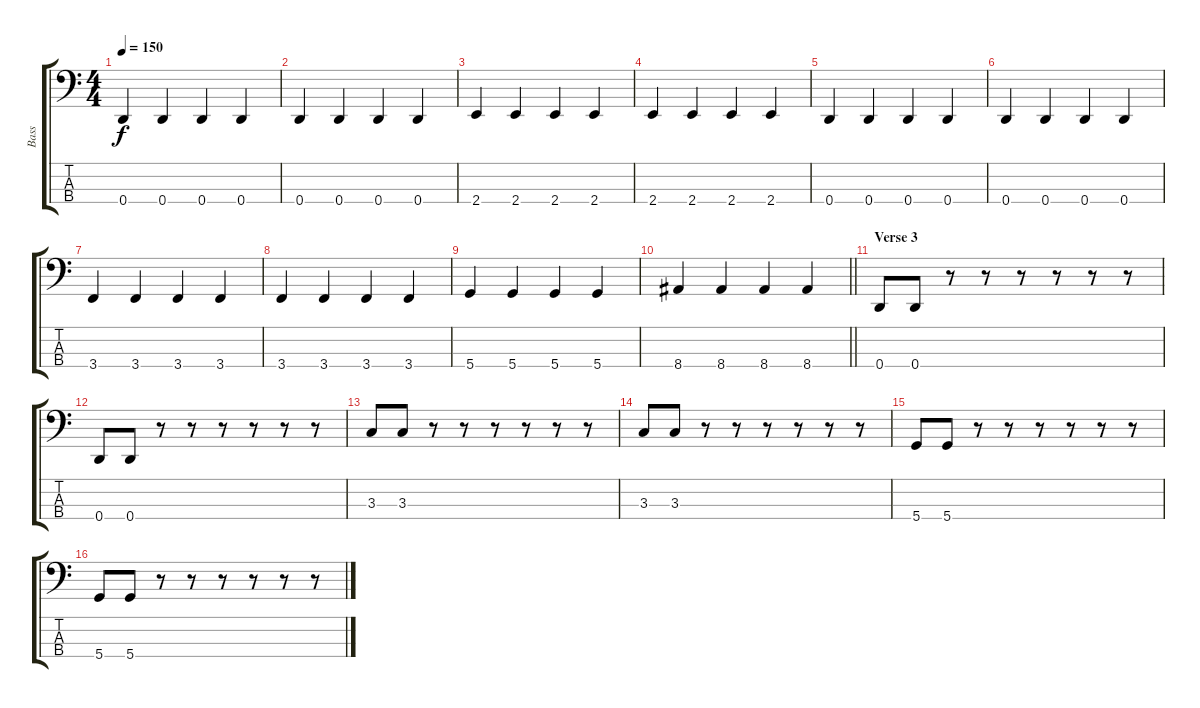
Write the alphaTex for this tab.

\track ("Bass" "Bass") {instrument electricbassfinger}
\staff {score tabs}
\tuning (G2 D2 A1 D1) {hide}
\ts (4 4)
\tempo 150
\clef f4
\ks c
0.4.4{dy f} 0.4.4 0.4.4 0.4.4 |
0.4.4 0.4.4 0.4.4 0.4.4 |
2.4.4 2.4.4 2.4.4 2.4.4 |
2.4.4 2.4.4 2.4.4 2.4.4 |
0.4.4 0.4.4 0.4.4 0.4.4 |
0.4.4 0.4.4 0.4.4 0.4.4 |
3.4.4 3.4.4 3.4.4 3.4.4 |
3.4.4 3.4.4 3.4.4 3.4.4 |
5.4.4 5.4.4 5.4.4 5.4.4 |
\barLineRight lightlight
8.4.4 8.4.4 8.4.4 8.4.4 |
\section ("" "Verse 3")
0.4.8 0.4.8 r.8 r.8 r.8 r.8 r.8 r.8 |
0.4.8 0.4.8 r.8 r.8 r.8 r.8 r.8 r.8 |
3.3.8 3.3.8 r.8 r.8 r.8 r.8 r.8 r.8 |
3.3.8 3.3.8 r.8 r.8 r.8 r.8 r.8 r.8 |
5.4.8 5.4.8 r.8 r.8 r.8 r.8 r.8 r.8 |
5.4.8 5.4.8 r.8 r.8 r.8 r.8 r.8 r.8
